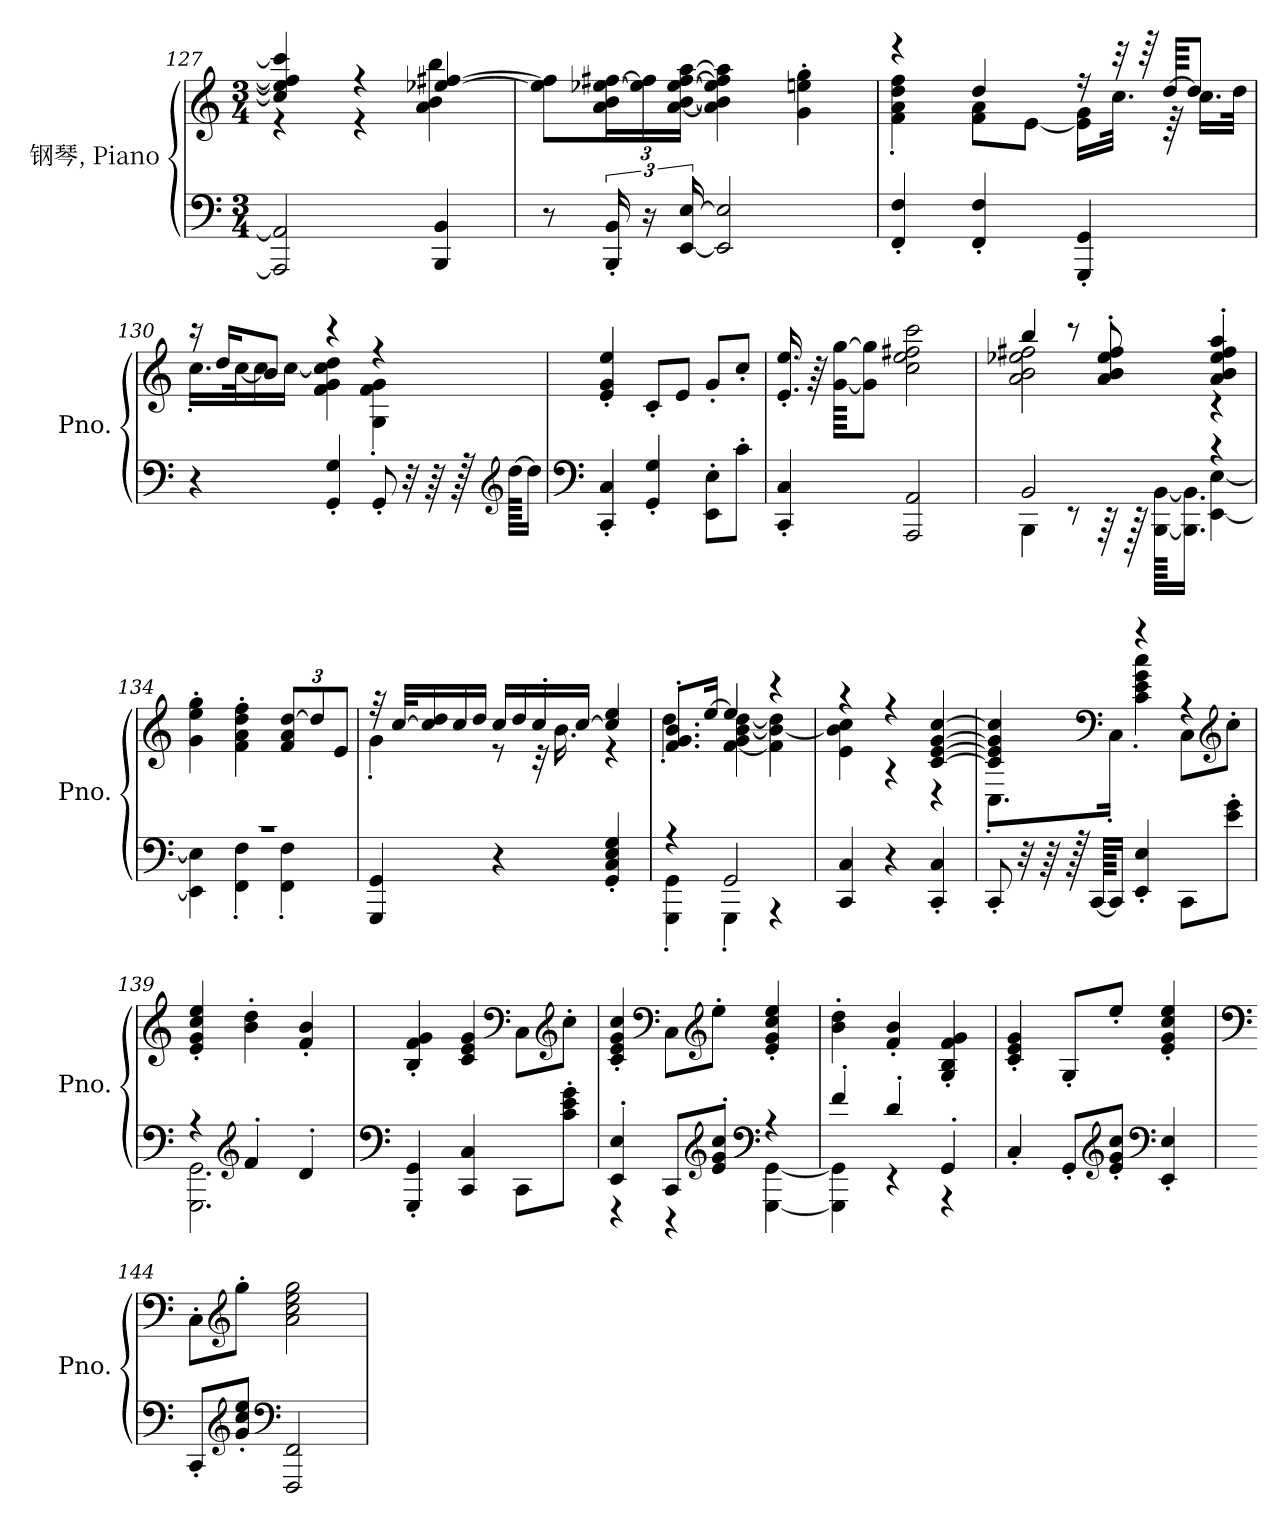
**kern	**kern
*part1	*part1
*staff2	*staff1
*I"钢琴, Piano	*
*I'Pno.	*
*clefF4	*clefG2
*k[]	*k[]
*M3/4	*M3/4
=127	=127
*	*^
2AAA/] 2AA/]	4cc/] 4ee/] 4ff#/] 4ccc/]	4r
.	4r	4r
4BBB/ 4BB/	[4ee-X/ [4ff#X/	4a\ 4b\ 4bb\
*	*v	*v
!!LO:PB:g=z
=128	=128
8r	8ee-\] 8ff#\]L
*	*Xbrackettup
24BBB/' 24BB/'	24a\ 24b\ [24ee-X\ [24ff#X\L
24r	24ee-\] 24ff#\]
[24EE/ [24E/	[24a\ [24b\ [24ee-\ [24ff#\ [24aa\JJ
2EE/] 2E/]	4a\] 4b\] 4ee-\] 4ff#\] 4aa\]
.	4g\' 4een\' 4gg\'
=129	=129
*	*^
4FF/' 4F/'	4r	4f\' 4a\' 4dd\' 4ff\'
4FF/' 4F/'	4dd/	8f\ 8a\L
.	.	[8e\J
4GGG/' 4GG/'	16r	16e\] 16g\LL
.	32r	32.cc\JJk
.	64r	.
.	[64dd/KKKL	64r
.	8dd/J]	16.cc\LL
.	.	32dd\JJk
=130	=130	=130
4r	16r	16.cc'\LL
.	16dd/KL	.
.	.	[32cc\K
.	8b/J	16cc\]
.	.	[16cc\JJ
4GG/' 4G/'	4r	4f\ 4g\ 4cc\] 4dd\
8GG'/	4r	4G\' 4f\' 4g\'
32r	.	.
64r	.	.
128r	.	.
*clefG2	*	*
[128dd\KKKLL	.	.
16dd\JJ]	.	.
*	*v	*v
!!LO:LB:g=z
=131	=131
*clefF4	*
4CC/' 4C/'	4e/' 4g/' 4ee/'
4GG/' 4G/'	8c'/L
.	8e/J
8EE\' 8E\'L	8g'/L
8c'\J	8cc'/J
=132	=132
4CC/' 4C/'	16.e/' 16.ee/'
.	64r
.	[64g\ [64gg\KKKL
.	8g\] 8gg\]J
2AAA/ 2AA/	2cc\ 2ee\ 2ff#X\ 2ccc\
=133	=133
*^	*^
2BB/	4BBB\	4bb/	2a\ 2b\ 2ee-X\ 2ff#X\
.	8r	8r	.
.	64r	8a/' 8b/' 8ee-/' 8ff#/'	.
.	128r	.	.
.	[128BBB\ [128BB\KKKLL	.	.
.	16.BBB\] 16.BB\]JJ	.	.
4r	[4EE\ [4E\	4a/' 4b/' 4ee-/' 4ff#/' 4aa/'	4r
*	*	*v	*v
=134	=134	=134
2.r	4EE\] 4E\]	4g\' 4ee\' 4gg\'
.	4FF\' 4F\'	4f\' 4a\' 4dd\' 4ff\'
.	4FF\' 4F\'	12f/ 12a/ [12dd/L
.	.	12dd/]
.	.	12e/J
*v	*v	*
!!LO:LB:g=z
=135	=135
*	*^
4GGG/ 4GG/	32r	4g'\
.	[32cc/KLL	.
.	16cc/] 16dd/	.
.	16cc/	.
.	16dd/JJ	.
4r	16cc/LL	8r
.	16dd/	.
.	16cc'/	32r
.	.	16.b\
.	[16cc/JJ	.
4GG/' 4C/' 4E/' 4G/'	4cc/] 4ee/	4r
=136	=136	=136
*^	*	*
4r	4GGG\' 4GG\'	8.f/' 8.g/' 8.b/'L	4dd'\
.	.	[16ee/Jk	.
2GG/	4GGG'\	4ee/]	[4f\ 4g\ [4b\ [4dd\
.	4r	4r	4f\] 4b\_ 4dd\]
*v	*v	*	*
=137	=137	=137
4CC/ 4C/	4r	4e\ 4b\] 4cc\
4r	4r	4r
4CC/' 4C/'	[4c/ [4e/ [4g/ [4cc/	4r
=138	=138	=138
8CC'/	4c/] 4e/] 4g/] 4cc/]	8.C'\L
32r	.	.
64r	.	.
128r	.	.
[128CC/KKKLL	.	.
*	*clefF4	*
16CC/JJ]	.	16C'\Jk
4EE/' 4E/'	4r	4c\' 4e\' 4g\' 4cc\'
8CC\L	4r	8C\L
*	*clefG2	*
8e\' 8g\'J	.	8cc'\J
*	*v	*v
=139	=139
*^	*
4r	2.GGG\ 2.GG\	4e/' 4g/' 4cc/' 4ee/'
*clefG2	*	*
4f'/	.	4b\' 4dd\'
4d'/	.	4f/' 4b/'
*v	*v	*
!!LO:LB:g=z
=140	=140
*clefF4	*
4GGG/' 4GG/'	4B/' 4f/' 4g/'
4CC/ 4C/	4c/ 4e/ 4g/
*	*clefF4
8CC\L	8C\L
*	*clefG2
8c\' 8e\' 8g\'J	8cc'\J
=141	=141
*^	*
4EE/' 4E/'	4r	4c/' 4e/' 4g/' 4cc/'
*	*	*clefF4
8CC/L	4r	8C\L
*clefG2	*	*clefG2
8e/' 8g/' 8cc/'J	.	8ee'\J
*clefF4	*	*
4r	[4GGG\ [4GG\	4e/' 4g/' 4cc/' 4ee/'
=142	=142	=142
4f'/	4GGG\] 4GG\]	4b\' 4dd\'
4d'/	4r	4f/' 4b/'
4GG'/	4r	4G/' 4B/' 4f/' 4g/'
*v	*v	*
=143	=143
4C'/	4c/' 4e/' 4g/'
8GG'/L	8G'/L
*clefG2	*
8e/' 8g/' 8cc/'J	8ee'/J
*clefF4	*
4EE/' 4E/'	4e/' 4g/' 4cc/' 4ee/'
=144	=144
*	*clefF4
8CC'/L	8C'\L
*clefG2	*clefG2
8g/' 8cc/' 8ee/'J	8gg'\J
*clefF4	*
2FFF/ 2FF/	2a\ 2cc\ 2ee\ 2gg\
=	=
*-	*-
